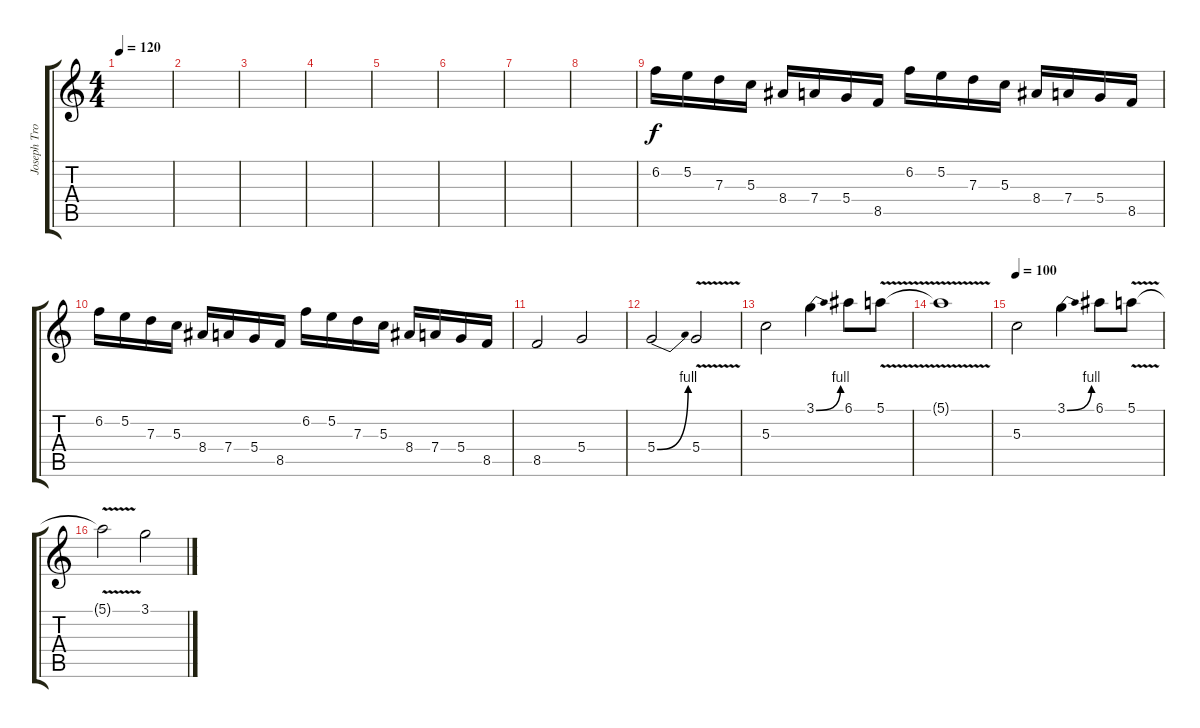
\track ("Joseph Trohman (Solo)" "Joseph Tro") {instrument overdrivenguitar}
\staff {score tabs}
\tuning (E4 B3 G3 D3 A2 D2) {hide}
\ts (4 4)
\tempo 120
\clef g2
\ks c
|
|
|
|
|
|
|
|
6.2.16 5.2.16 7.3.16 5.3.16 8.4.16 7.4.16 5.4.16 8.5.16 6.2.16 5.2.16 7.3.16 5.3.16 8.4.16 7.4.16 5.4.16 8.5.16 |
6.2.16 5.2.16 7.3.16 5.3.16 8.4.16 7.4.16 5.4.16 8.5.16 6.2.16 5.2.16 7.3.16 5.3.16 8.4.16 7.4.16 5.4.16 8.5.16 |
8.5.2 5.4.2 |
5.4{be (bend 0 0 60 4)}.2 5.4{v}.2 |
5.3.2 3.1{be (bend 0 0 60 4)}.4 6.1.8 5.1{v}.8 |
5.1{t}.1 |
\tempo 100
5.3.2 3.1{be (bend 0 0 60 4)}.4 6.1.8 5.1{v}.8 |
5.1{t}.2 3.1.2
